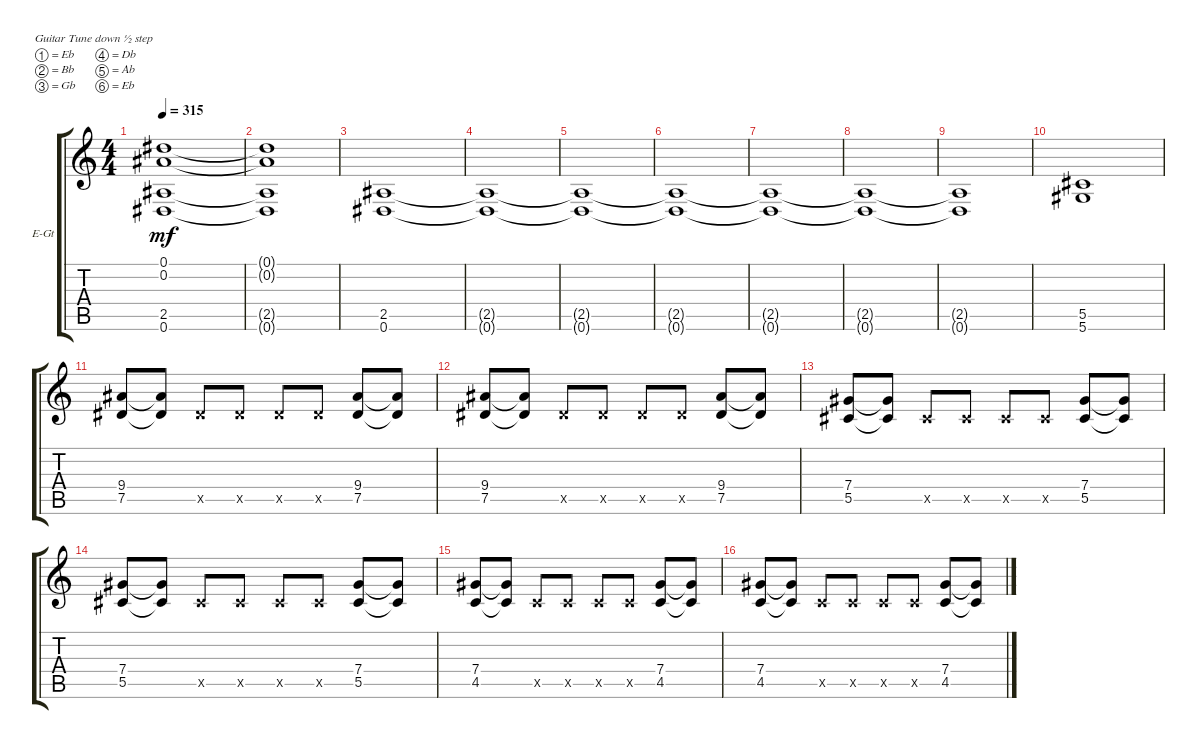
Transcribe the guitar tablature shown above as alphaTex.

\bracketExtendMode groupsimilarinstruments
\firstSystemTrackNameOrientation horizontal
\otherSystemsTrackNameOrientation horizontal
\track ("left" "E-Gt") {instrument distortionguitar}
\staff {score tabs}
\tuning (Eb4 Bb3 Gb3 Db3 Ab2 Eb2)
\ts (4 4)
\tempo 315
\clef g2
\ks c
(0.6{t} 2.5{t} 0.1{t} 0.2{t}).1{dy mf} |
(2.5{t} 0.6{t} 0.2{t} 0.1{t}).1 |
(0.6 2.5).1 |
(2.5{t} 0.6{t}).1 |
(2.5{t} 0.6{t}).1 |
(2.5{t} 0.6{t}).1 |
(2.5{t} 0.6{t}).1 |
(2.5{t} 0.6{t}).1 |
(2.5{t} 0.6{t}).1 |
(5.6 5.5).1 |
(7.5 9.4).8 (9.4{t} 7.5{t}).8 7.5{x}.8 7.5{x}.8 7.5{x}.8 7.5{x}.8 (7.5 9.4).8 (7.5{t} 9.4{t}).8 |
(7.5 9.4).8 (9.4{t} 7.5{t}).8 7.5{x}.8 7.5{x}.8 7.5{x}.8 7.5{x}.8 (7.5 9.4).8 (7.5{t} 9.4{t}).8 |
(5.5 7.4).8 (7.4{t} 5.5{t}).8 5.5{x}.8 5.5{x}.8 5.5{x}.8 5.5{x}.8 (5.5 7.4).8 (5.5{t} 7.4{t}).8 |
(5.5 7.4).8 (7.4{t} 5.5{t}).8 5.5{x}.8 5.5{x}.8 5.5{x}.8 5.5{x}.8 (5.5 7.4).8 (5.5{t} 7.4{t}).8 |
(4.5 7.4).8 (7.4{t} 4.5{t}).8 4.5{x}.8 4.5{x}.8 4.5{x}.8 4.5{x}.8 (4.5 7.4).8 (4.5{t} 7.4{t}).8 |
(4.5 7.4).8 (7.4{t} 4.5{t}).8 4.5{x}.8 4.5{x}.8 4.5{x}.8 4.5{x}.8 (4.5 7.4).8 (4.5{t} 7.4{t}).8
